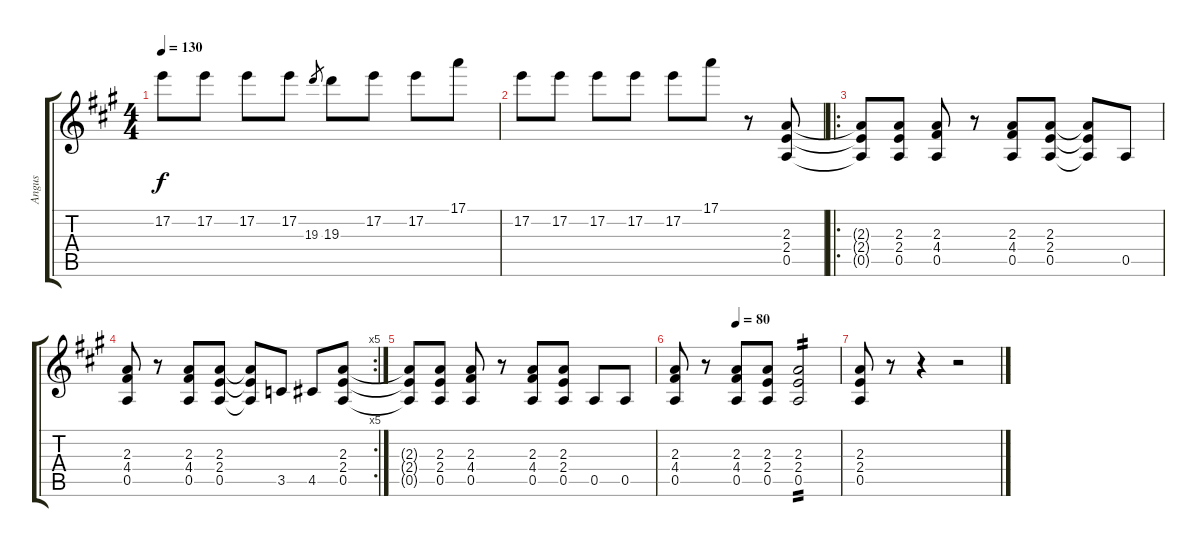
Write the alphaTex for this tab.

\track ("Angus" "Angus") {instrument distortionguitar}
\staff {score tabs}
\tuning (E4 B3 G3 D3 A2 E2) {hide}
\ts (4 4)
\tempo 130
\clef g2
\ks a
17.2.8{dy f} 17.2.8 17.2.8 17.2.8 19.3.8{gr} 19.3.8 17.2.8 17.2.8 17.1.8 |
17.2.8 17.2.8 17.2.8 17.2.8 17.2.8 17.1.8 r.8 (2.3 2.4 0.5).8 |
\ro
(2.3{t} 2.4{t} 0.5{t}).8 (2.3 2.4 0.5).8 (2.3 4.4 0.5).8 r.8 (2.3 4.4 0.5).8 (2.3 2.4 0.5).8 (2.3{t} 2.4{t} 0.5{t}).8 0.5.8 |
\rc 5
(2.3 4.4 0.5).8 r.8 (2.3 4.4 0.5).8 (2.3 2.4 0.5).8 (2.3{t} 2.4{t} 0.5{t}).8 3.5.8 4.5.8 (2.3 2.4 0.5).8 |
(2.3{t} 2.4{t} 0.5{t}).8 (2.3 2.4 0.5).8 (2.3 4.4 0.5).8 r.8 (2.3 4.4 0.5).8 (2.3 2.4 0.5).8 0.5.8 0.5.8 |
\tempo (80 0.375)
(2.3 4.4 0.5).8 r.8 (2.3 4.4 0.5).8 (2.3 2.4 0.5).8 (2.3 2.4 0.5).2{tp 2} |
(2.3 2.4 0.5).8 r.8 r.4 r.2
